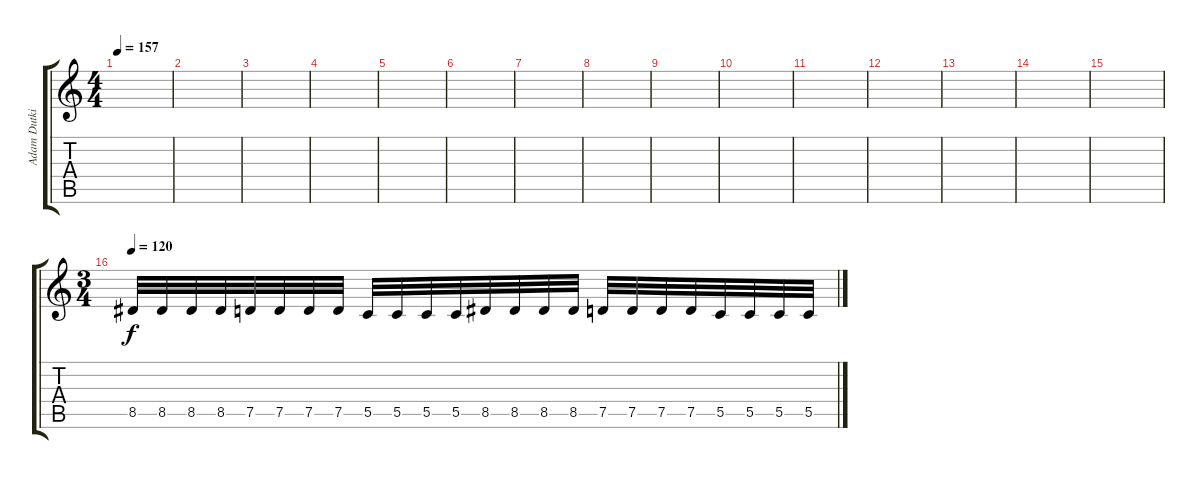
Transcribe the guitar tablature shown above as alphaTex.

\track ("Adam Dutkiewicz Rhythm" "Adam Dutki") {instrument distortionguitar}
\staff {score tabs}
\tuning (D4 A3 F3 C3 G2 C2) {hide}
\ts (4 4)
\tempo 157
\clef g2
\ks c
|
|
|
|
|
|
|
|
|
|
|
|
|
|
|
\ts (3 4)
\tempo 120
8.5.32 8.5.32 8.5.32 8.5.32 7.5.32 7.5.32 7.5.32 7.5.32 5.5.32 5.5.32 5.5.32 5.5.32 8.5.32 8.5.32 8.5.32 8.5.32 7.5.32 7.5.32 7.5.32 7.5.32 5.5.32 5.5.32 5.5.32 5.5.32
